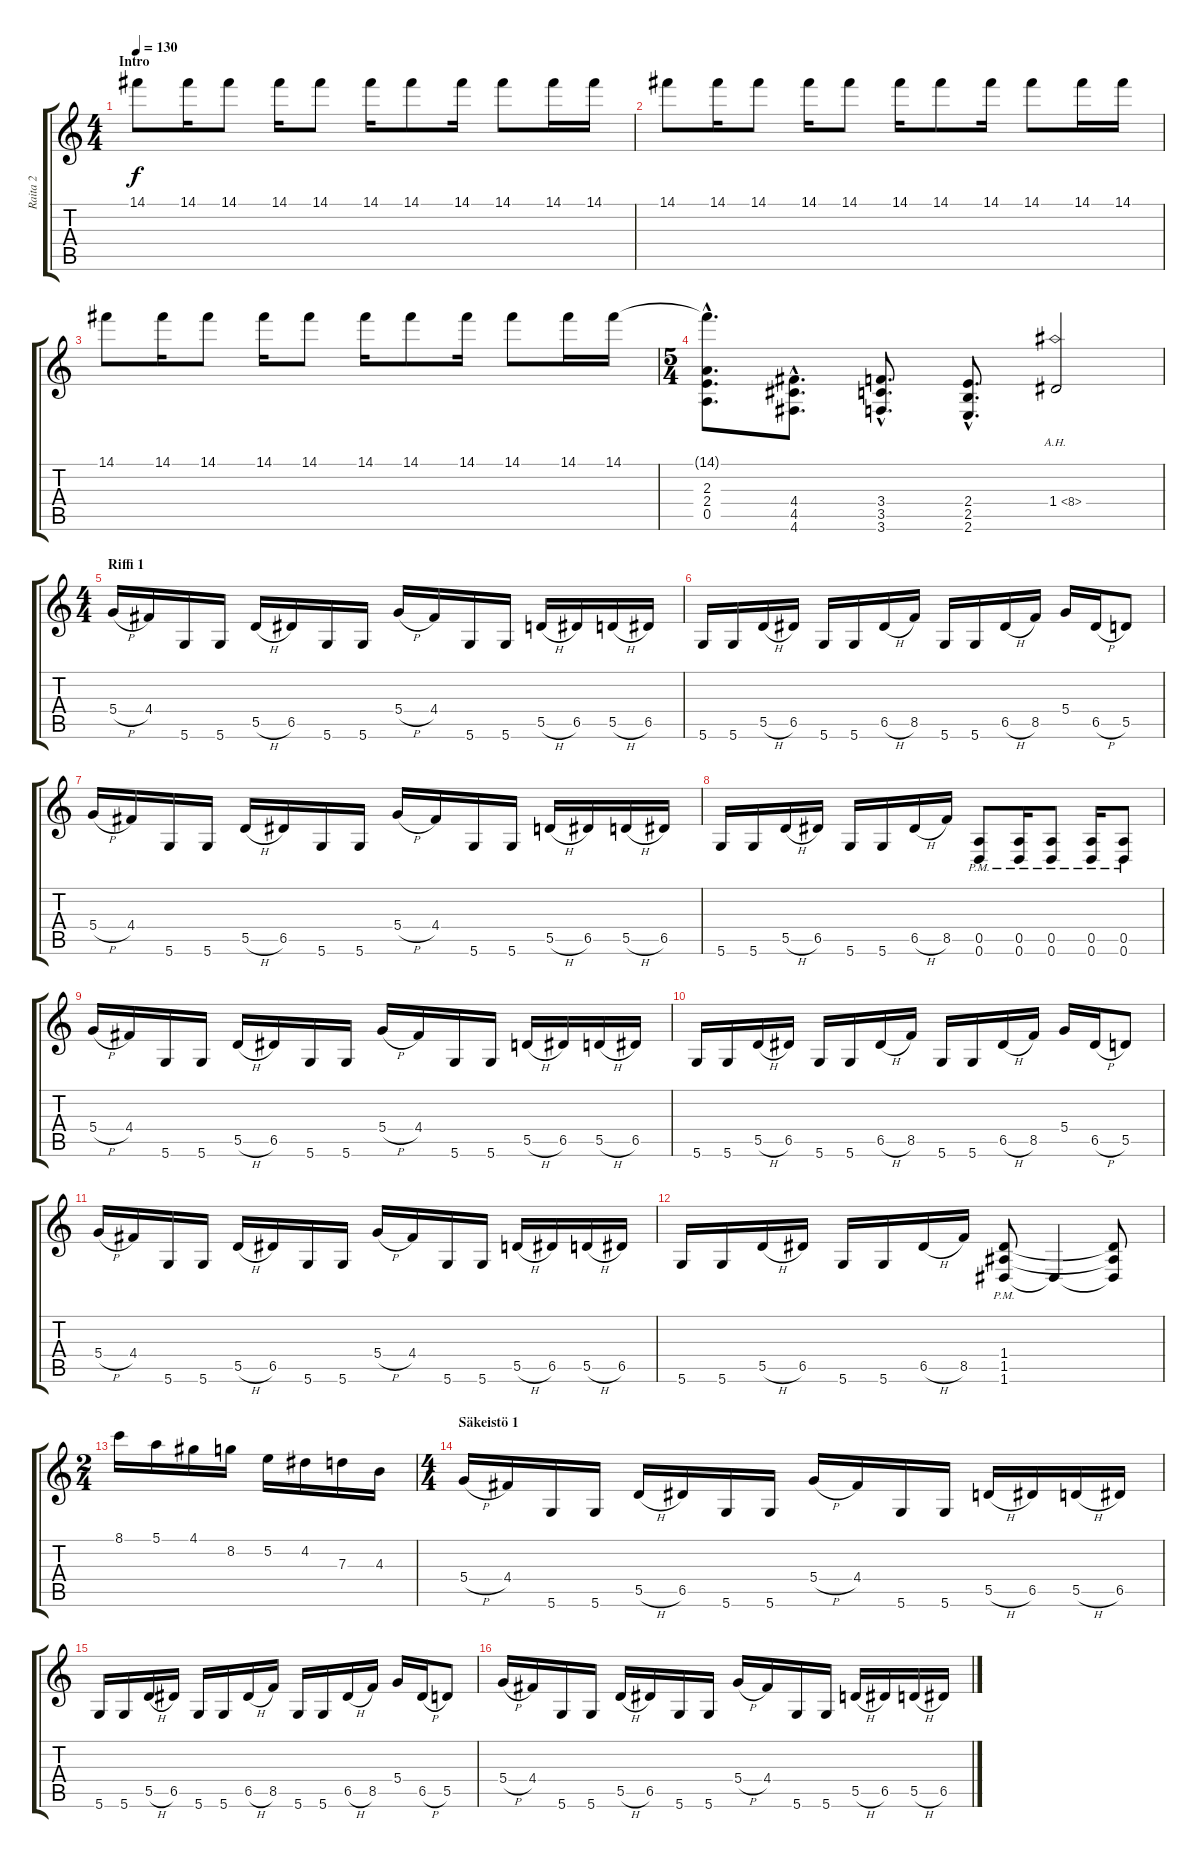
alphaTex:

\track ("Raita 2" "Raita 2") {instrument distortionguitar}
\staff {score tabs}
\tuning (E4 B3 G3 D3 A2 D2) {hide}
\ts (4 4)
\section ("" "Intro")
\tempo 130
\clef g2
\ks c
14.1.8{dy f instrument distortionguitar} 14.1.16 14.1.8 14.1.16 14.1.8 14.1.16 14.1.8 14.1.16 14.1.8 14.1.16 14.1.16 |
14.1.8 14.1.16 14.1.8 14.1.16 14.1.8 14.1.16 14.1.8 14.1.16 14.1.8 14.1.16 14.1.16 |
14.1.8 14.1.16 14.1.8 14.1.16 14.1.8 14.1.16 14.1.8 14.1.16 14.1.8 14.1.16 14.1.16 |
\ts (5 4)
(14.1{hac t} 2.3{hac} 2.4{hac} 0.5{hac}).8{d} (4.4{hac} 4.5{hac} 4.6{hac}).8{d} (3.4{hac} 3.5{hac} 3.6{hac}).8{d} (2.4{hac} 2.5{hac} 2.6{hac}).8{d} 1.4{ah 7}.2 |
\ts (4 4)
\section ("" "Riffi 1")
5.4{h}.16 4.4.16 5.6.16 5.6.16 5.5{h}.16 6.5.16 5.6.16 5.6.16 5.4{h}.16 4.4.16 5.6.16 5.6.16 5.5{h}.16 6.5.16 5.5{h}.16 6.5.16 |
5.6.16 5.6.16 5.5{h}.16 6.5.16 5.6.16 5.6.16 6.5{h}.16 8.5.16 5.6.16 5.6.16 6.5{h}.16 8.5.16 5.4.16 6.5{h}.16 5.5.8 |
5.4{h}.16 4.4.16 5.6.16 5.6.16 5.5{h}.16 6.5.16 5.6.16 5.6.16 5.4{h}.16 4.4.16 5.6.16 5.6.16 5.5{h}.16 6.5.16 5.5{h}.16 6.5.16 |
5.6.16 5.6.16 5.5{h}.16 6.5.16 5.6.16 5.6.16 6.5{h}.16 8.5.16 (0.5 0.6{pm}).8 (0.5 0.6{pm}).16 (0.5 0.6{pm}).8 (0.5 0.6{pm}).16 (0.5 0.6{pm}).8 |
5.4{h}.16 4.4.16 5.6.16 5.6.16 5.5{h}.16 6.5.16 5.6.16 5.6.16 5.4{h}.16 4.4.16 5.6.16 5.6.16 5.5{h}.16 6.5.16 5.5{h}.16 6.5.16 |
5.6.16 5.6.16 5.5{h}.16 6.5.16 5.6.16 5.6.16 6.5{h}.16 8.5.16 5.6.16 5.6.16 6.5{h}.16 8.5.16 5.4.16 6.5{h}.16 5.5.8 |
5.4{h}.16 4.4.16 5.6.16 5.6.16 5.5{h}.16 6.5.16 5.6.16 5.6.16 5.4{h}.16 4.4.16 5.6.16 5.6.16 5.5{h}.16 6.5.16 5.5{h}.16 6.5.16 |
5.6.16 5.6.16 5.5{h}.16 6.5.16 5.6.16 5.6.16 6.5{h}.16 8.5.16 (1.4 1.5 1.6{pm}).8 1.6{t}.4 (1.4{t} 1.5{t} 1.6{t}).8 |
\ts (2 4)
8.1.16 5.1.16 4.1.16 8.2.16 5.2.16 4.2.16 7.3.16 4.3.16 |
\ts (4 4)
\section ("" "Säkeistö 1")
5.4{h}.16 4.4.16 5.6.16 5.6.16 5.5{h}.16 6.5.16 5.6.16 5.6.16 5.4{h}.16 4.4.16 5.6.16 5.6.16 5.5{h}.16 6.5.16 5.5{h}.16 6.5.16 |
5.6.16 5.6.16 5.5{h}.16 6.5.16 5.6.16 5.6.16 6.5{h}.16 8.5.16 5.6.16 5.6.16 6.5{h}.16 8.5.16 5.4.16 6.5{h}.16 5.5.8 |
5.4{h}.16 4.4.16 5.6.16 5.6.16 5.5{h}.16 6.5.16 5.6.16 5.6.16 5.4{h}.16 4.4.16 5.6.16 5.6.16 5.5{h}.16 6.5.16 5.5{h}.16 6.5.16
